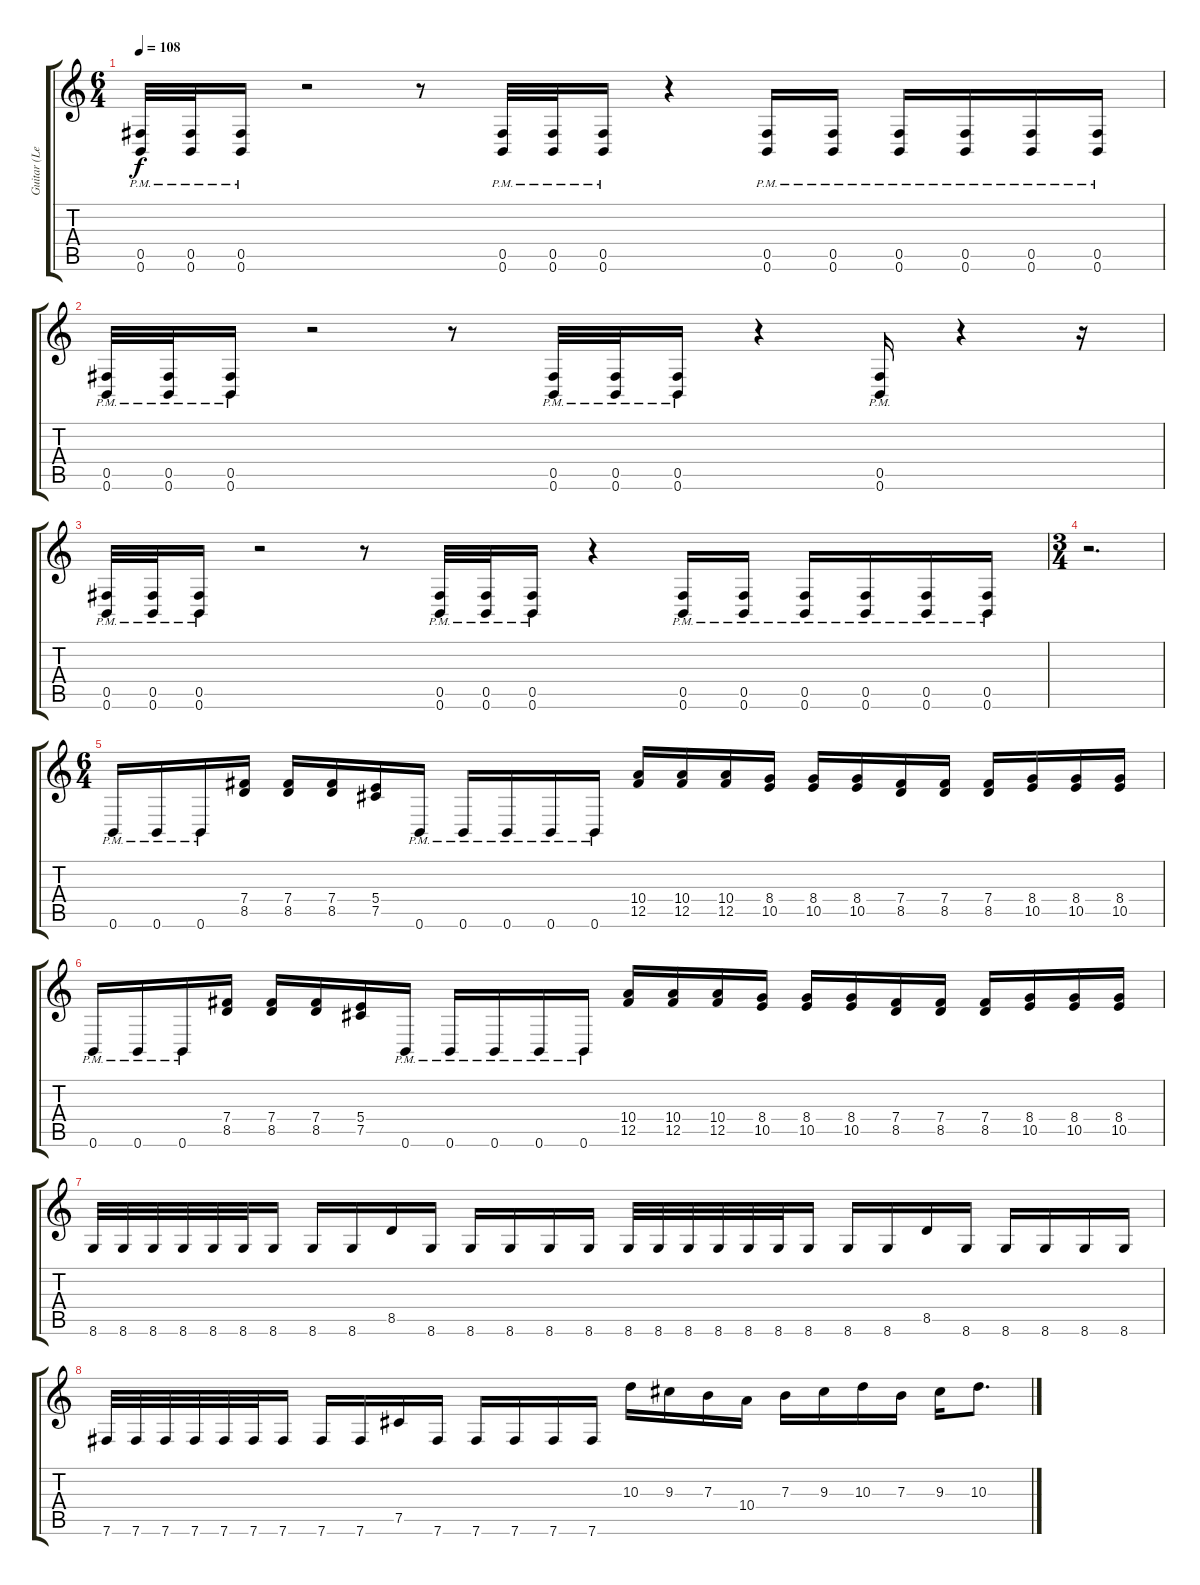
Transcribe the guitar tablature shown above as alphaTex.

\track ("Guitar (Left)" "Guitar (Le") {instrument distortionguitar}
\staff {score tabs}
\tuning (Db4 Ab3 E3 B2 Gb2 B1) {hide}
\ts (6 4)
\tempo 108
\clef g2
\ks c
(0.5{pm} 0.6{pm}).32{dy f} (0.5{pm} 0.6{pm}).32 (0.5{pm} 0.6{pm}).16 r.2 r.8 (0.5{pm} 0.6{pm}).32 (0.5{pm} 0.6{pm}).32 (0.5{pm} 0.6{pm}).16 r.4 (0.5{pm} 0.6{pm}).16 (0.5{pm} 0.6{pm}).16 (0.5{pm} 0.6{pm}).16 (0.5{pm} 0.6{pm}).16 (0.5{pm} 0.6{pm}).16 (0.5{pm} 0.6{pm}).16 |
(0.5{pm} 0.6{pm}).32 (0.5{pm} 0.6{pm}).32 (0.5{pm} 0.6{pm}).16 r.2 r.8 (0.5{pm} 0.6{pm}).32 (0.5{pm} 0.6{pm}).32 (0.5{pm} 0.6{pm}).16 r.4 (0.5{pm} 0.6{pm}).16 r.4 r.16 |
(0.5{pm} 0.6{pm}).32 (0.5{pm} 0.6{pm}).32 (0.5{pm} 0.6{pm}).16 r.2 r.8 (0.5{pm} 0.6{pm}).32 (0.5{pm} 0.6{pm}).32 (0.5{pm} 0.6{pm}).16 r.4 (0.5{pm} 0.6{pm}).16 (0.5{pm} 0.6{pm}).16 (0.5{pm} 0.6{pm}).16 (0.5{pm} 0.6{pm}).16 (0.5{pm} 0.6{pm}).16 (0.5{pm} 0.6{pm}).16 |
\ts (3 4)
r.2{d} |
\ts (6 4)
0.6{pm}.16 0.6{pm}.16 0.6{pm}.16 (7.4 8.5).16 (7.4 8.5).16 (7.4 8.5).16 (5.4 7.5).16 0.6{pm}.16 0.6{pm}.16 0.6{pm}.16 0.6{pm}.16 0.6{pm}.16 (10.4 12.5).16 (10.4 12.5).16 (10.4 12.5).16 (8.4 10.5).16 (8.4 10.5).16 (8.4 10.5).16 (7.4 8.5).16 (7.4 8.5).16 (7.4 8.5).16 (8.4 10.5).16 (8.4 10.5).16 (8.4 10.5).16 |
0.6{pm}.16 0.6{pm}.16 0.6{pm}.16 (7.4 8.5).16 (7.4 8.5).16 (7.4 8.5).16 (5.4 7.5).16 0.6{pm}.16 0.6{pm}.16 0.6{pm}.16 0.6{pm}.16 0.6{pm}.16 (10.4 12.5).16 (10.4 12.5).16 (10.4 12.5).16 (8.4 10.5).16 (8.4 10.5).16 (8.4 10.5).16 (7.4 8.5).16 (7.4 8.5).16 (7.4 8.5).16 (8.4 10.5).16 (8.4 10.5).16 (8.4 10.5).16 |
8.6.32 8.6.32 8.6.32 8.6.32 8.6.32 8.6.32 8.6.16 8.6.16 8.6.16 8.5.16 8.6.16 8.6.16 8.6.16 8.6.16 8.6.16 8.6.32 8.6.32 8.6.32 8.6.32 8.6.32 8.6.32 8.6.16 8.6.16 8.6.16 8.5.16 8.6.16 8.6.16 8.6.16 8.6.16 8.6.16 |
7.6.32 7.6.32 7.6.32 7.6.32 7.6.32 7.6.32 7.6.16 7.6.16 7.6.16 7.5.16 7.6.16 7.6.16 7.6.16 7.6.16 7.6.16 10.3.16 9.3.16 7.3.16 10.4.16 7.3.16 9.3.16 10.3.16 7.3.16 9.3.16 10.3.8{d}
